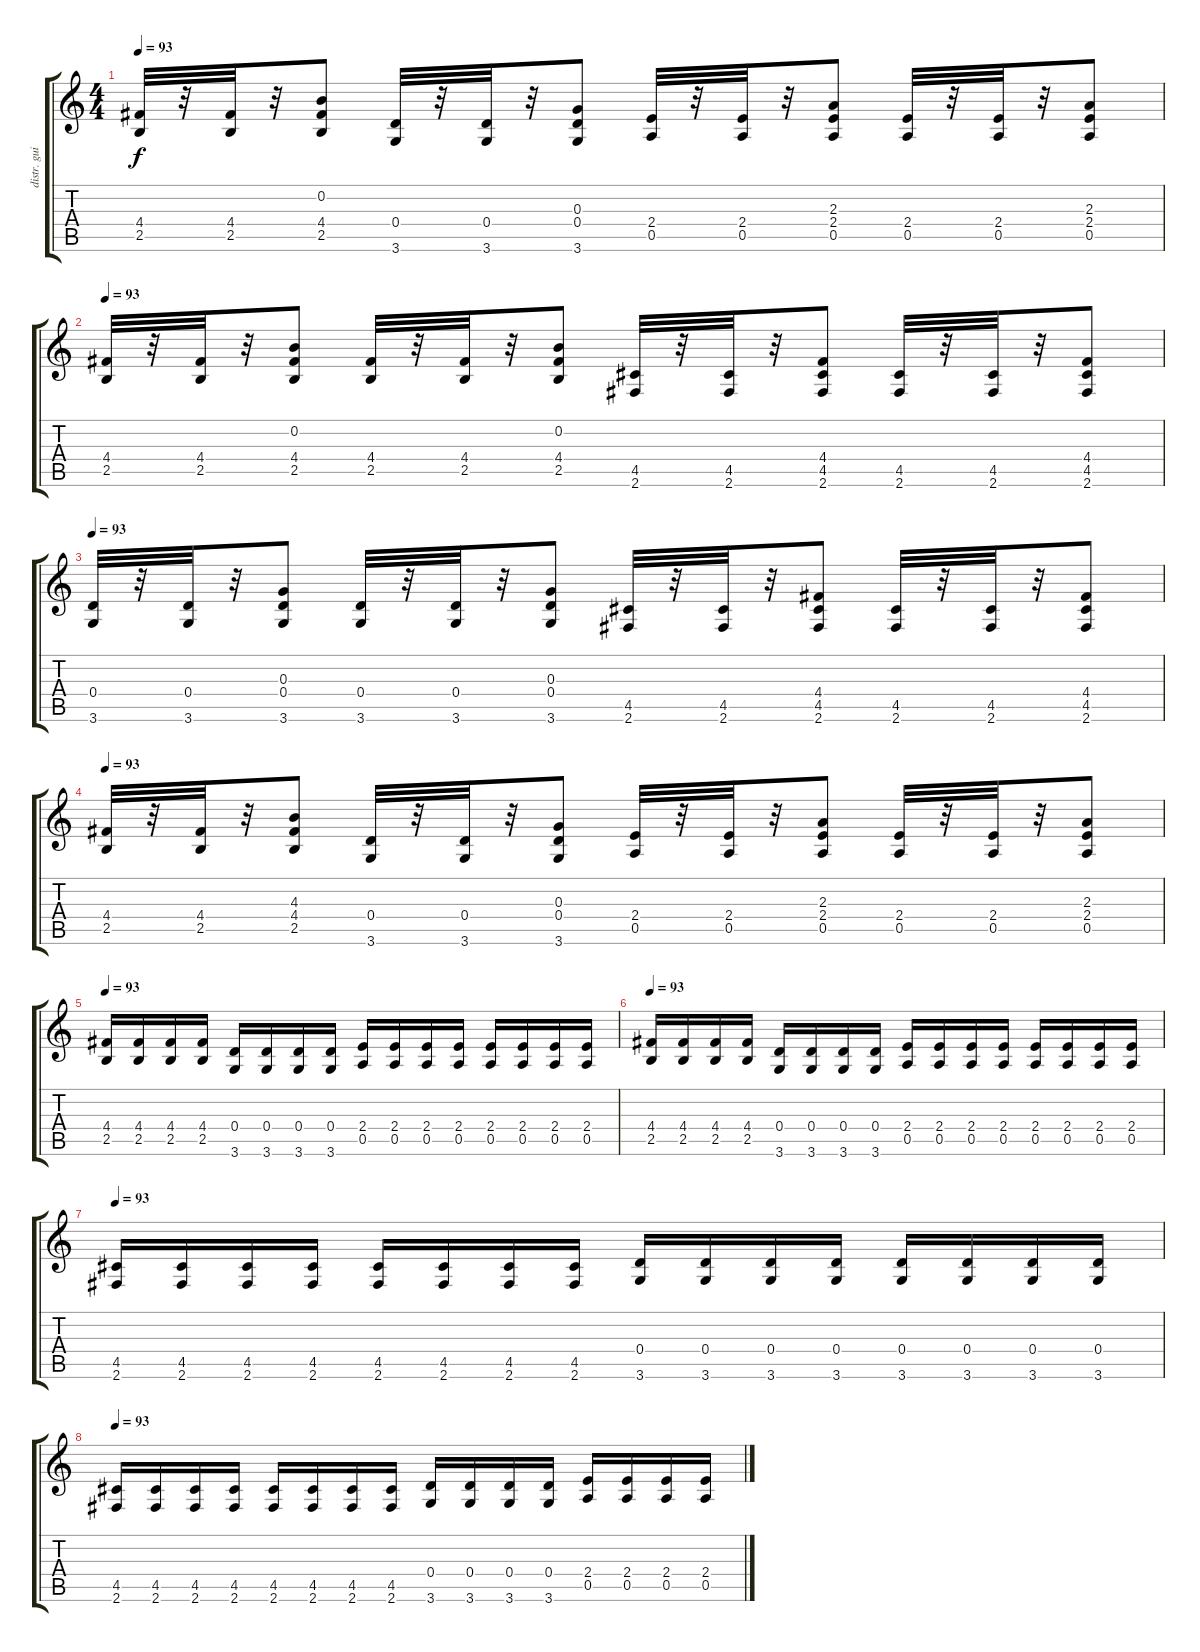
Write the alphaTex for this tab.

\track ("distr. guitar" "distr. gui") {instrument distortionguitar}
\staff {score tabs}
\tuning (E4 B3 G3 D3 A2 E2) {hide}
\ts (4 4)
\tempo 93
\clef g2
\ks c
(4.4 2.5).32{dy f} r.32 (4.4 2.5).32 r.32 (0.2 4.4 2.5).8 (0.4 3.6).32 r.32 (0.4 3.6).32 r.32 (0.3 0.4 3.6).8 (2.4 0.5).32 r.32 (2.4 0.5).32 r.32 (2.3 2.4 0.5).8 (2.4 0.5).32 r.32 (2.4 0.5).32 r.32 (2.3 2.4 0.5).8 |
\tempo 93
(4.4 2.5).32 r.32 (4.4 2.5).32 r.32 (0.2 4.4 2.5).8 (4.4 2.5).32 r.32 (4.4 2.5).32 r.32 (0.2 4.4 2.5).8 (4.5 2.6).32 r.32 (4.5 2.6).32 r.32 (4.4 4.5 2.6).8 (4.5 2.6).32 r.32 (4.5 2.6).32 r.32 (4.4 4.5 2.6).8 |
\tempo 93
(0.4 3.6).32 r.32 (0.4 3.6).32 r.32 (0.3 0.4 3.6).8 (0.4 3.6).32 r.32 (0.4 3.6).32 r.32 (0.3 0.4 3.6).8 (4.5 2.6).32 r.32 (4.5 2.6).32 r.32 (4.4 4.5 2.6).8 (4.5 2.6).32 r.32 (4.5 2.6).32 r.32 (4.4 4.5 2.6).8 |
\tempo 93
(4.4 2.5).32 r.32 (4.4 2.5).32 r.32 (4.3 4.4 2.5).8 (0.4 3.6).32 r.32 (0.4 3.6).32 r.32 (0.3 0.4 3.6).8 (2.4 0.5).32 r.32 (2.4 0.5).32 r.32 (2.3 2.4 0.5).8 (2.4 0.5).32 r.32 (2.4 0.5).32 r.32 (2.3 2.4 0.5).8 |
\tempo 93
(4.4 2.5).16 (4.4 2.5).16 (4.4 2.5).16 (4.4 2.5).16 (0.4 3.6).16 (0.4 3.6).16 (0.4 3.6).16 (0.4 3.6).16 (2.4 0.5).16 (2.4 0.5).16 (2.4 0.5).16 (2.4 0.5).16 (2.4 0.5).16 (2.4 0.5).16 (2.4 0.5).16 (2.4 0.5).16 |
\tempo 93
(4.4 2.5).16 (4.4 2.5).16 (4.4 2.5).16 (4.4 2.5).16 (0.4 3.6).16 (0.4 3.6).16 (0.4 3.6).16 (0.4 3.6).16 (2.4 0.5).16 (2.4 0.5).16 (2.4 0.5).16 (2.4 0.5).16 (2.4 0.5).16 (2.4 0.5).16 (2.4 0.5).16 (2.4 0.5).16 |
\tempo 93
(4.5 2.6).16 (4.5 2.6).16 (4.5 2.6).16 (4.5 2.6).16 (4.5 2.6).16 (4.5 2.6).16 (4.5 2.6).16 (4.5 2.6).16 (0.4 3.6).16 (0.4 3.6).16 (0.4 3.6).16 (0.4 3.6).16 (0.4 3.6).16 (0.4 3.6).16 (0.4 3.6).16 (0.4 3.6).16 |
\tempo 93
(4.5 2.6).16 (4.5 2.6).16 (4.5 2.6).16 (4.5 2.6).16 (4.5 2.6).16 (4.5 2.6).16 (4.5 2.6).16 (4.5 2.6).16 (0.4 3.6).16 (0.4 3.6).16 (0.4 3.6).16 (0.4 3.6).16 (2.4 0.5).16 (2.4 0.5).16 (2.4 0.5).16 (2.4 0.5).16
